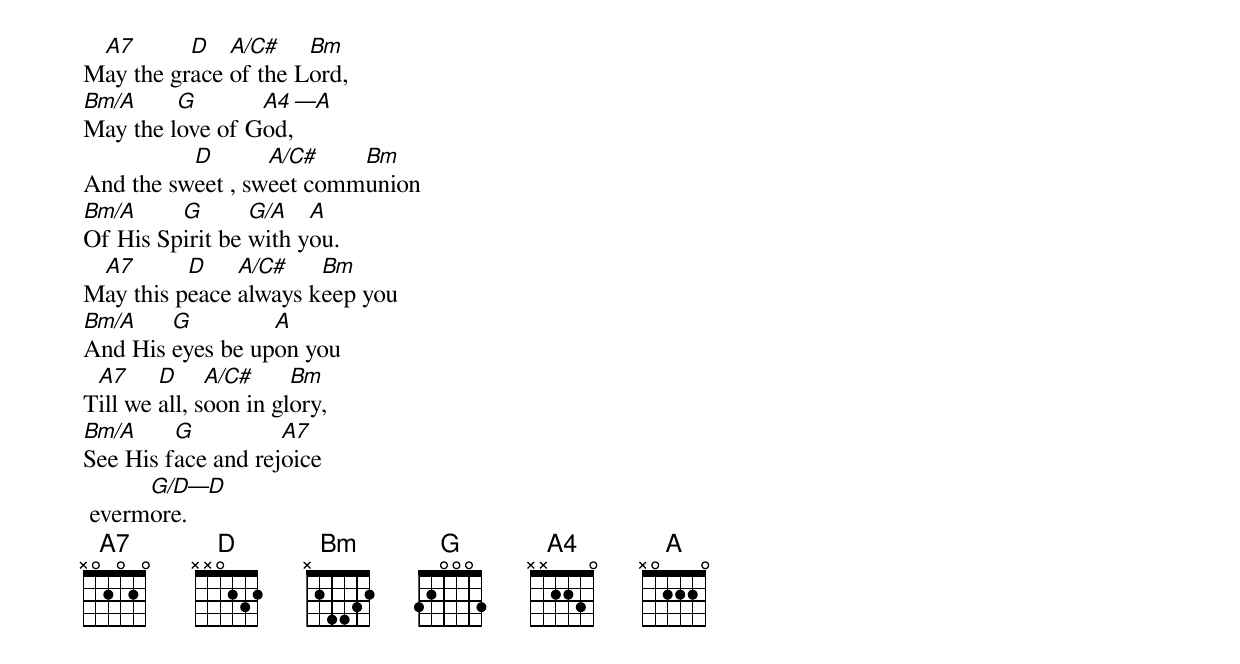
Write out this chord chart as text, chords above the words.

 A7       D   A/C#    Bm
May the grace of the Lord,
Bm/A     G       A4 —A
May the love of God,
          D       A/C#    Bm
And the sweet , sweet communion
Bm/A     G       G/A   A
Of His Spirit be with you.
 A7       D    A/C#    Bm
May this peace always keep you
Bm/A    G         A
And His eyes be upon you
 A7     D     A/C#     Bm
Till we all, soon in glory,
Bm/A     G          A7
See His face and rejoice
      G/D—D
 evermore.
